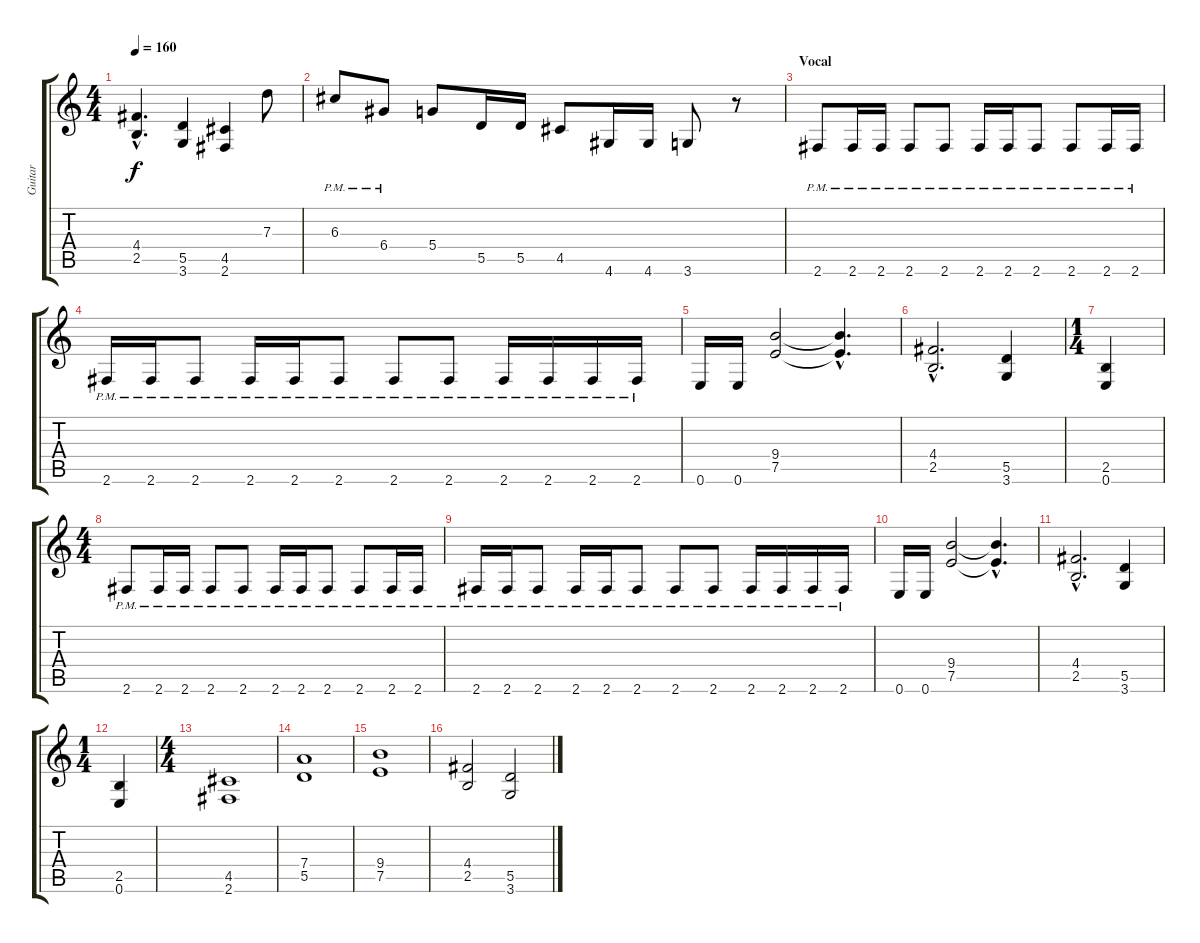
\track ("Guitar" "Guitar") {instrument distortionguitar}
\staff {score tabs}
\tuning (E4 B3 G3 D3 A2 E2) {hide}
\ts (4 4)
\tempo 160
\clef g2
\ks c
(4.4{hac} 2.5{hac}).4{d dy f} (5.5 3.6).4 (4.5 2.6).4 7.3.8 |
6.3{pm}.8 6.4{pm}.8 5.4.8 5.5.16 5.5.16 4.5.8 4.6.16 4.6.16 3.6.8 r.8 |
\section ("" "Vocal")
\ks aminor
2.6{pm}.8 2.6{pm}.16 2.6{pm}.16 2.6{pm}.8 2.6{pm}.8 2.6{pm}.16 2.6{pm}.16 2.6{pm}.8 2.6{pm}.8 2.6{pm}.16 2.6{pm}.16 |
2.6{pm}.16 2.6{pm}.16 2.6{pm}.8 2.6{pm}.16 2.6{pm}.16 2.6{pm}.8 2.6{pm}.8 2.6{pm}.8 2.6{pm}.16 2.6{pm}.16 2.6{pm}.16 2.6{pm}.16 |
0.6.16 0.6.16 (9.4 7.5).2 (9.4{hac t} 7.5{hac t}).4{d} |
(4.4{hac} 2.5{hac}).2{d} (5.5 3.6).4 |
\ts (1 4)
(2.5 0.6).4 |
\ts (4 4)
2.6{pm}.8 2.6{pm}.16 2.6{pm}.16 2.6{pm}.8 2.6{pm}.8 2.6{pm}.16 2.6{pm}.16 2.6{pm}.8 2.6{pm}.8 2.6{pm}.16 2.6{pm}.16 |
2.6{pm}.16 2.6{pm}.16 2.6{pm}.8 2.6{pm}.16 2.6{pm}.16 2.6{pm}.8 2.6{pm}.8 2.6{pm}.8 2.6{pm}.16 2.6{pm}.16 2.6{pm}.16 2.6{pm}.16 |
0.6.16 0.6.16 (9.4 7.5).2 (9.4{hac t} 7.5{hac t}).4{d} |
(4.4{hac} 2.5{hac}).2{d} (5.5 3.6).4 |
\ts (1 4)
(2.5 0.6).4 |
\ts (4 4)
(4.5 2.6).1 |
(7.4 5.5).1 |
(9.4 7.5).1 |
(4.4 2.5).2 (5.5 3.6).2
